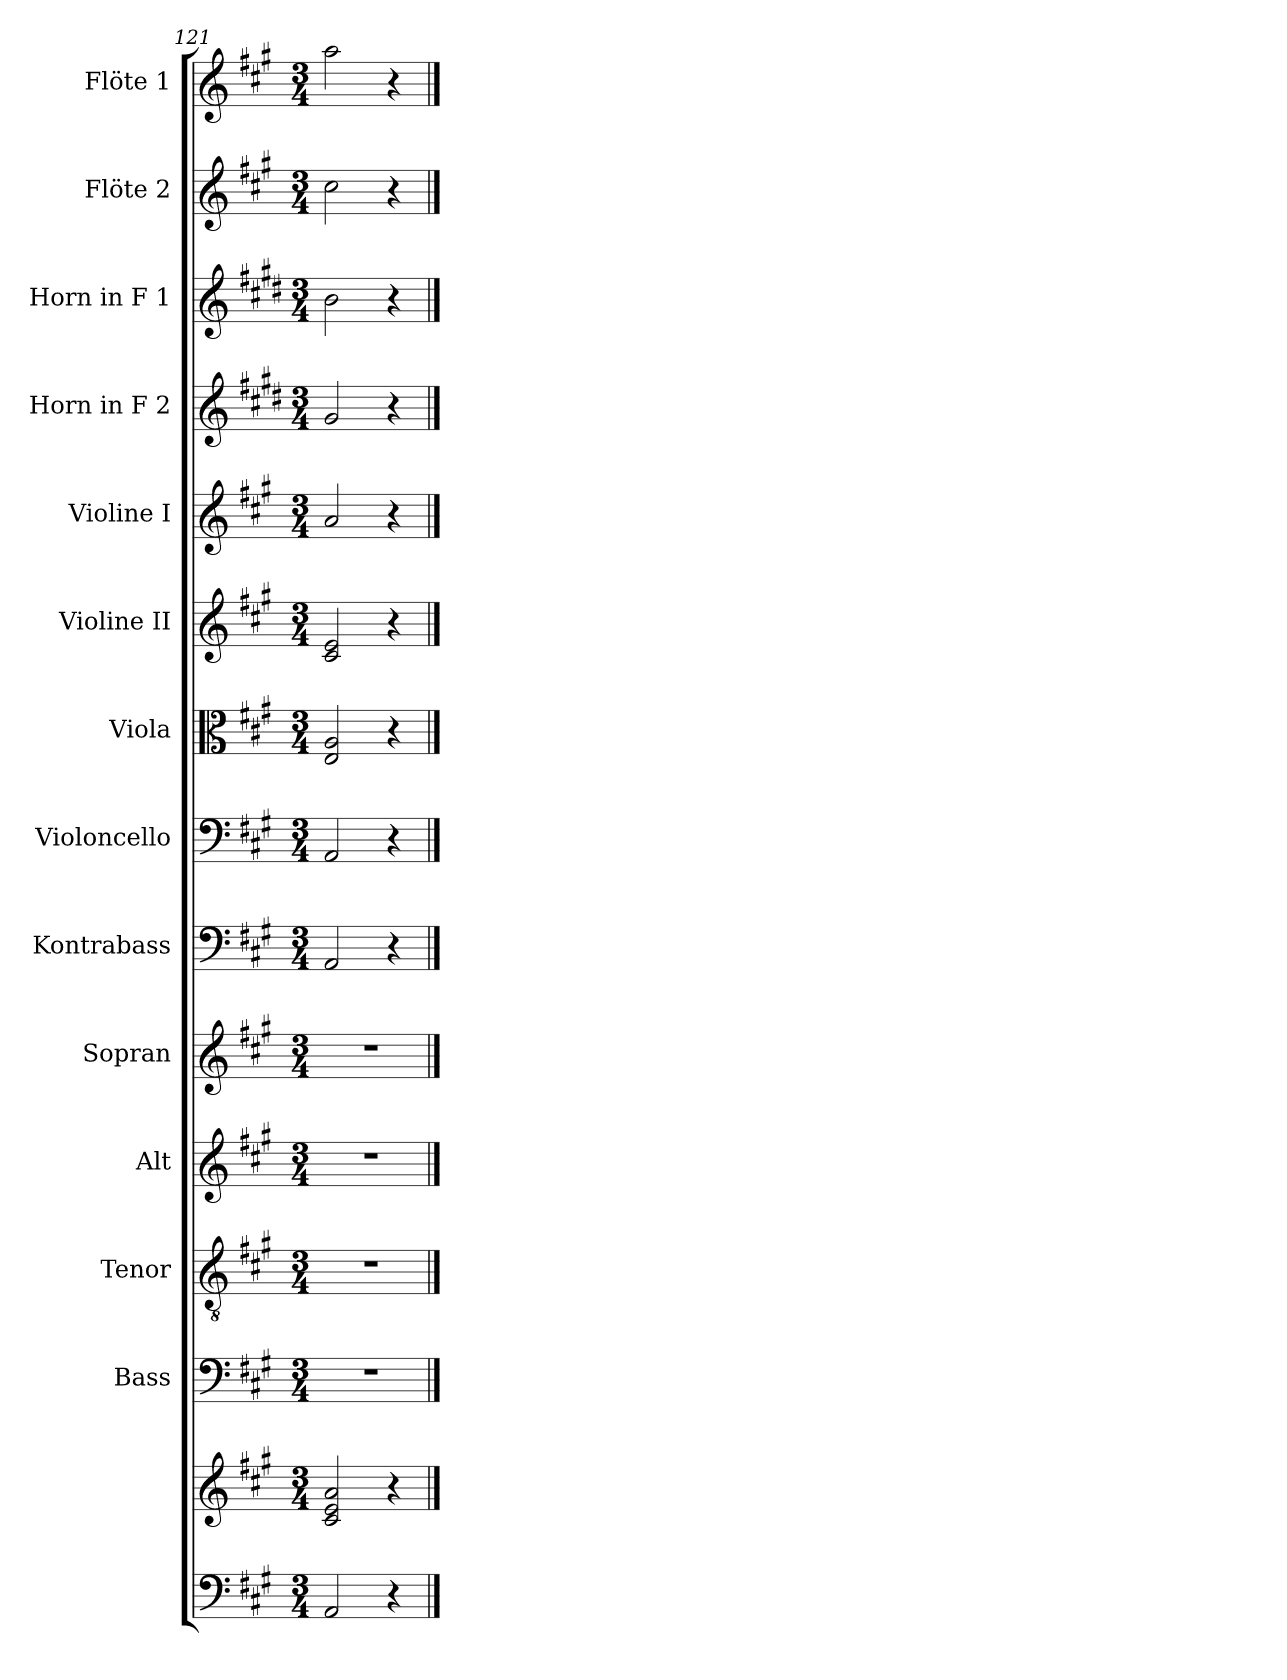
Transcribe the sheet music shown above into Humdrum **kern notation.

**kern	**kern	**kern	**kern	**kern	**kern	**kern	**kern	**kern	**kern	**kern	**kern	**kern	**kern	**kern
*part14	*part14	*part13	*part12	*part11	*part10	*part9	*part8	*part7	*part6	*part5	*part4	*part3	*part2	*part1
*staff15	*staff14	*staff13	*staff12	*staff11	*staff10	*staff9	*staff8	*staff7	*staff6	*staff5	*staff4	*staff3	*staff2	*staff1
*	*	*I"Bass	*I"Tenor	*I"Alt	*I"Sopran	*I"Kontrabass	*I"Violoncello	*I"Viola	*I"Violine II	*I"Violine I	*I"Horn in F 2	*I"Horn in F 1	*I"Flöte 2	*I"Flöte 1
*	*	*I'B.	*I'T.	*I'A.	*I'S.	*I'Kb.	*I'Vc.	*I'Vla.	*I'Vl. II	*I'Vl. I	*	*	*I'Fl. 2	*I'Fl. 1
*clefF4	*clefG2	*clefF4	*clefGv2	*clefG2	*clefG2	*clefF4	*clefF4	*clefC3	*clefG2	*clefG2	*clefG2	*clefG2	*clefG2	*clefG2
*	*	*	*	*	*	*ITrd7c12	*	*	*	*	*ITrd4c7	*ITrd4c7	*	*
*k[f#c#g#]	*k[f#c#g#]	*k[f#c#g#]	*k[f#c#g#]	*k[f#c#g#]	*k[f#c#g#]	*k[f#c#g#]	*k[f#c#g#]	*k[f#c#g#]	*k[f#c#g#]	*k[f#c#g#]	*k[f#c#g#]	*k[f#c#g#]	*k[f#c#g#]	*k[f#c#g#]
*A:	*A:	*A:	*A:	*A:	*A:	*A:	*A:	*A:	*A:	*A:	*A:	*A:	*A:	*A:
*M3/4	*M3/4	*M3/4	*M3/4	*M3/4	*M3/4	*M3/4	*M3/4	*M3/4	*M3/4	*M3/4	*M3/4	*M3/4	*M3/4	*M3/4
=121	=121	=121	=121	=121	=121	=121	=121	=121	=121	=121	=121	=121	=121	=121
2AA/	2c#/ 2e/ 2a/	2.r	2.r	2.r	2.r	2AAA/	2AA/	2E/ 2A/	2c#/ 2e/	2a/	2c#/	2e\	2cc#\	2aa\
4r	4r	.	.	.	.	4r	4r	4r	4r	4r	4r	4r	4r	4r
==	==	==	==	==	==	==	==	==	==	==	==	==	==	==
*-	*-	*-	*-	*-	*-	*-	*-	*-	*-	*-	*-	*-	*-	*-
